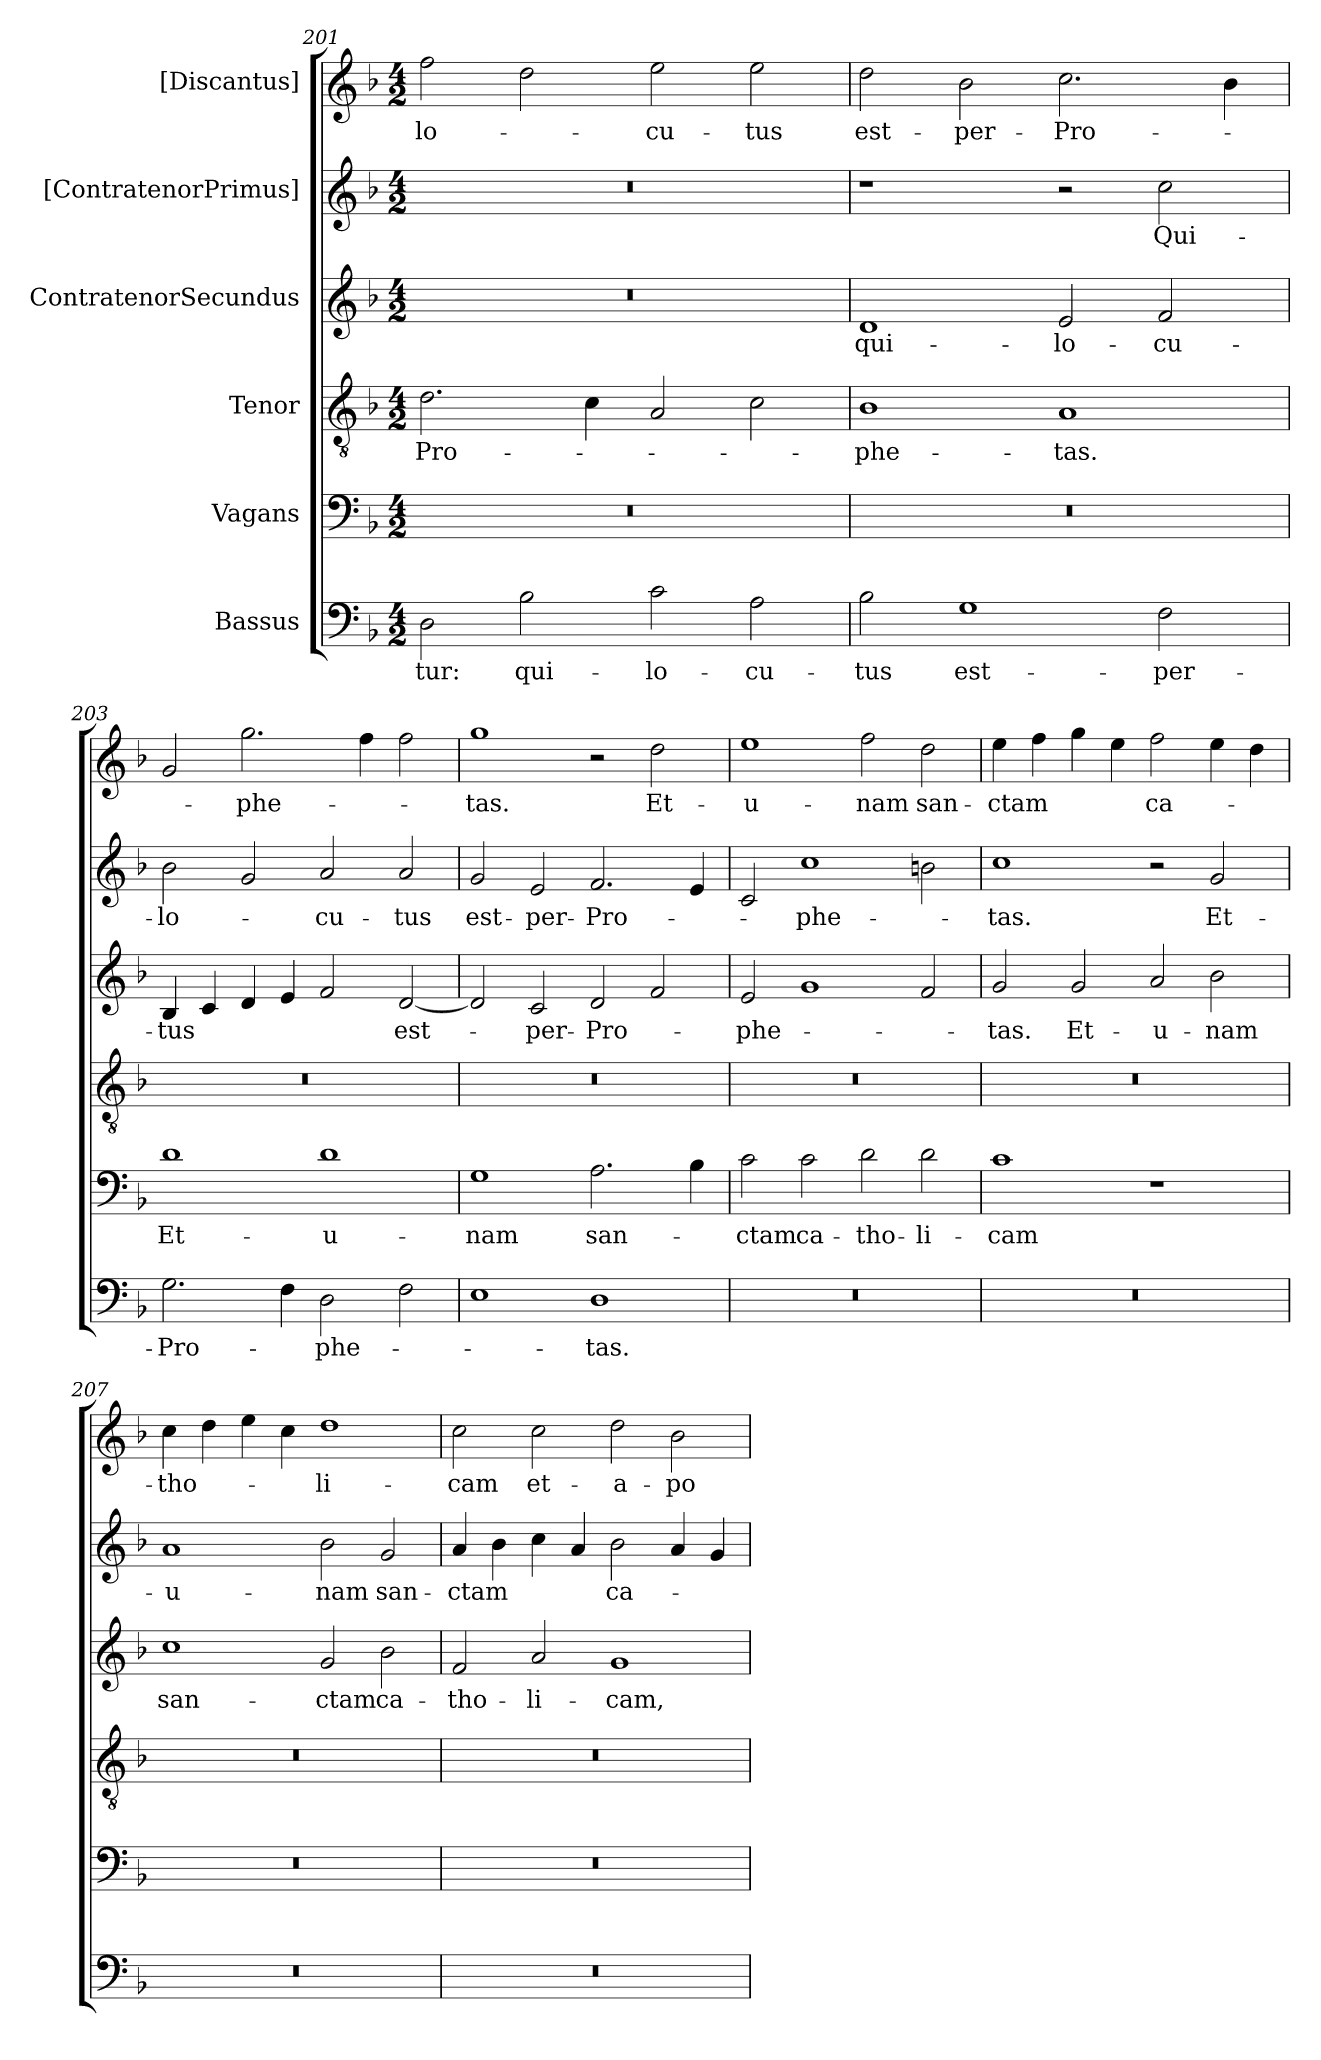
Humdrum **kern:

**kern	**text	**kern	**text	**kern	**text	**kern	**text	**kern	**text	**kern	**text
*part6	*part6	*part5	*part5	*part4	*part4	*part3	*part3	*part2	*part2	*part1	*part1
*staff6	*staff6	*staff5	*staff5	*staff4	*staff4	*staff3	*staff3	*staff2	*staff2	*staff1	*staff1
*I"Bassus	*	*I"Vagans	*	*I"Tenor	*	*I"ContratenorSecundus	*	*I"[ContratenorPrimus]	*	*I"[Discantus]	*
*clefF4	*	*clefF4	*	*clefGv2	*	*clefG2	*	*clefG2	*	*clefG2	*
*k[b-]	*	*k[b-]	*	*k[b-]	*	*k[b-]	*	*k[b-]	*	*k[b-]	*
*M4/2	*	*M4/2	*	*M4/2	*	*M4/2	*	*M4/2	*	*M4/2	*
=201	=201	=201	=201	=201	=201	=201	=201	=201	=201	=201	=201
2D\	-tur:	0r	.	2.d\	Pro-	0r	.	0r	.	2ff\	lo-
2B-\	qui-	.	.	.	.	.	.	.	.	2dd\	.
.	.	.	.	4c\	.	.	.	.	.	.	.
2c\	lo-	.	.	2A/	.	.	.	.	.	2ee\	-cu-
2A\	-cu-	.	.	2c\	.	.	.	.	.	2ee\	-tus
=202	=202	=202	=202	=202	=202	=202	=202	=202	=202	=202	=202
2B-\	-tus	0r	.	1B-\	-phe-	1d/	qui-	1r	.	2dd\	est-
1G\	est-	.	.	.	.	.	.	.	.	2b-\	per-
.	.	.	.	1A/	-tas.	2e/	lo-	2r	.	2.cc\	Pro-
2F\	per-	.	.	.	.	2f/	-cu-	2cc\	Qui-	.	.
.	.	.	.	.	.	.	.	.	.	4b-\	.
=203	=203	=203	=203	=203	=203	=203	=203	=203	=203	=203	=203
2.G\	Pro-	1d\	Et-	0r	.	4B-/	-tus	2b-\	lo-	2g/	.
.	.	.	.	.	.	4c/	.	.	.	.	.
.	.	.	.	.	.	4d/	.	2g/	.	2.gg\	-phe-
4F\	.	.	.	.	.	4e/	.	.	.	.	.
2D\	-phe-	1d\	u-	.	.	2f/	.	2a/	-cu-	.	.
.	.	.	.	.	.	.	.	.	.	4ff\	.
2F\	.	.	.	.	.	[2d/	est-	2a/	-tus	2ff\	.
=204	=204	=204	=204	=204	=204	=204	=204	=204	=204	=204	=204
1E\	.	1G\	-nam	0r	.	2d/]	.	2g/	est-	1gg\	-tas.
.	.	.	.	.	.	2c/	per-	2e/	per-	.	.
1D\	-tas.	2.A\	san-	.	.	2d/	Pro-	2.f/	Pro-	2r	.
.	.	.	.	.	.	2f/	.	.	.	2dd\	Et-
.	.	4B-\	.	.	.	.	.	4e/	.	.	.
=205	=205	=205	=205	=205	=205	=205	=205	=205	=205	=205	=205
0r	.	2c\	-ctam	0r	.	2e/	-phe-	2c/	.	1ee\	u-
.	.	2c\	ca-	.	.	1g/	.	1cc\	-phe-	.	.
.	.	2d\	-tho-	.	.	.	.	.	.	2ff\	-nam
.	.	2d\	-li-	.	.	2f/	.	2bn\	.	2dd\	san-
=206	=206	=206	=206	=206	=206	=206	=206	=206	=206	=206	=206
0r	.	1c\	-cam	0r	.	2g/	-tas.	1cc\	-tas.	4ee\	-ctam
.	.	.	.	.	.	.	.	.	.	4ff\	.
.	.	.	.	.	.	2g/	Et-	.	.	4gg\	.
.	.	.	.	.	.	.	.	.	.	4ee\	.
.	.	1r	.	.	.	2a/	u-	2r	.	2ff\	ca-
.	.	.	.	.	.	2b-\	-nam	2g/	Et-	4ee\	.
.	.	.	.	.	.	.	.	.	.	4dd\	.
=207	=207	=207	=207	=207	=207	=207	=207	=207	=207	=207	=207
0r	.	0r	.	0r	.	1cc\	san-	1a/	u-	4cc\	-tho-
.	.	.	.	.	.	.	.	.	.	4dd\	.
.	.	.	.	.	.	.	.	.	.	4ee\	.
.	.	.	.	.	.	.	.	.	.	4cc\	.
.	.	.	.	.	.	2g/	-ctam	2b-\	-nam	1dd\	-li-
.	.	.	.	.	.	2b-\	ca-	2g/	san-	.	.
=208	=208	=208	=208	=208	=208	=208	=208	=208	=208	=208	=208
0r	.	0r	.	0r	.	2f/	-tho-	4a/	-ctam	2cc\	-cam
.	.	.	.	.	.	.	.	4b-\	.	.	.
.	.	.	.	.	.	2a/	-li-	4cc\	.	2cc\	et-
.	.	.	.	.	.	.	.	4a/	.	.	.
.	.	.	.	.	.	1g/	-cam,	2b-\	ca-	2dd\	a-
.	.	.	.	.	.	.	.	4a/	.	2b-\	-po-
.	.	.	.	.	.	.	.	4g/	.	.	.
=	=	=	=	=	=	=	=	=	=	=	=
*-	*-	*-	*-	*-	*-	*-	*-	*-	*-	*-	*-
